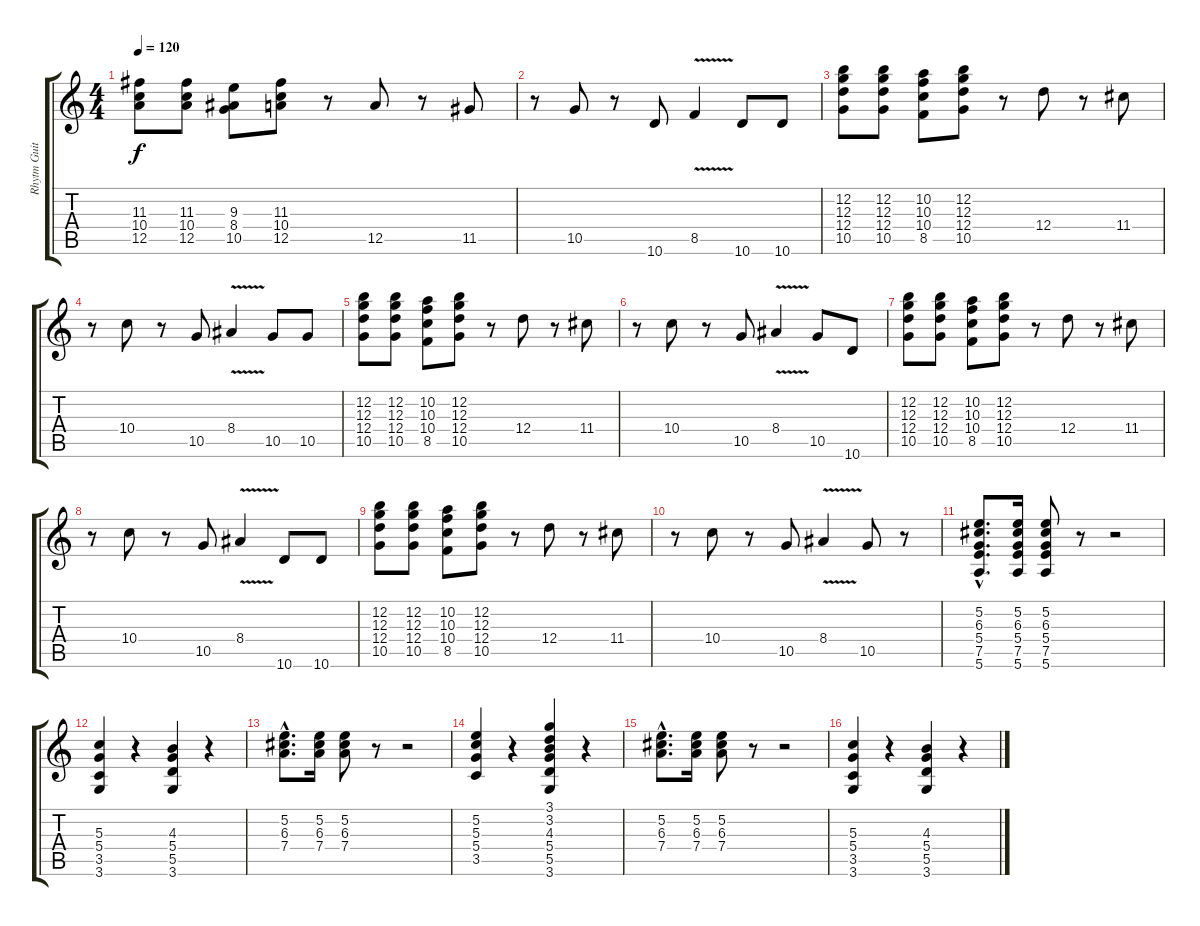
\track ("Rhytm Guitar" "Rhytm Guit") {instrument overdrivenguitar}
\staff {score tabs}
\tuning (E4 B3 G3 D3 A2 E2) {hide}
\ts (4 4)
\tempo 120
\clef g2
\ks c
(11.3 10.4 12.5).8{dy f} (11.3 10.4 12.5).8 (9.3 8.4 10.5).8 (11.3 10.4 12.5).8 r.8 12.5.8 r.8 11.5.8 |
r.8 10.5.8 r.8 10.6.8 8.5{v}.4 10.6.8 10.6.8 |
(12.2 12.3 12.4 10.5).8 (12.2 12.3 12.4 10.5).8 (10.2 10.3 10.4 8.5).8 (12.2 12.3 12.4 10.5).8 r.8 12.4.8 r.8 11.4.8 |
r.8 10.4.8 r.8 10.5.8 8.4{v}.4 10.5.8 10.5.8 |
(12.2 12.3 12.4 10.5).8 (12.2 12.3 12.4 10.5).8 (10.2 10.3 10.4 8.5).8 (12.2 12.3 12.4 10.5).8 r.8 12.4.8 r.8 11.4.8 |
r.8 10.4.8 r.8 10.5.8 8.4{v}.4 10.5.8 10.6.8 |
(12.2 12.3 12.4 10.5).8 (12.2 12.3 12.4 10.5).8 (10.2 10.3 10.4 8.5).8 (12.2 12.3 12.4 10.5).8 r.8 12.4.8 r.8 11.4.8 |
r.8 10.4.8 r.8 10.5.8 8.4{v}.4 10.6.8 10.6.8 |
(12.2 12.3 12.4 10.5).8 (12.2 12.3 12.4 10.5).8 (10.2 10.3 10.4 8.5).8 (12.2 12.3 12.4 10.5).8 r.8 12.4.8 r.8 11.4.8 |
r.8 10.4.8 r.8 10.5.8 8.4{v}.4 10.5.8 r.8 |
(5.2{hac} 6.3{hac} 5.4{hac} 7.5{hac} 5.6{hac}).8{d} (5.2 6.3 5.4 7.5 5.6).16 (5.2 6.3 5.4 7.5 5.6).8 r.8 r.2 |
(5.3 5.4 3.5 3.6).4 r.4 (4.3 5.4 5.5 3.6).4 r.4 |
(5.2{hac} 6.3{hac} 7.4{hac}).8{d} (5.2 6.3 7.4).16 (5.2 6.3 7.4).8 r.8 r.2 |
(5.2 5.3 5.4 3.5).4 r.4 (3.1 3.2 4.3 5.4 5.5 3.6).4 r.4 |
(5.2{hac} 6.3{hac} 7.4{hac}).8{d} (5.2 6.3 7.4).16 (5.2 6.3 7.4).8 r.8 r.2 |
(5.3 5.4 3.5 3.6).4 r.4 (4.3 5.4 5.5 3.6).4 r.4
